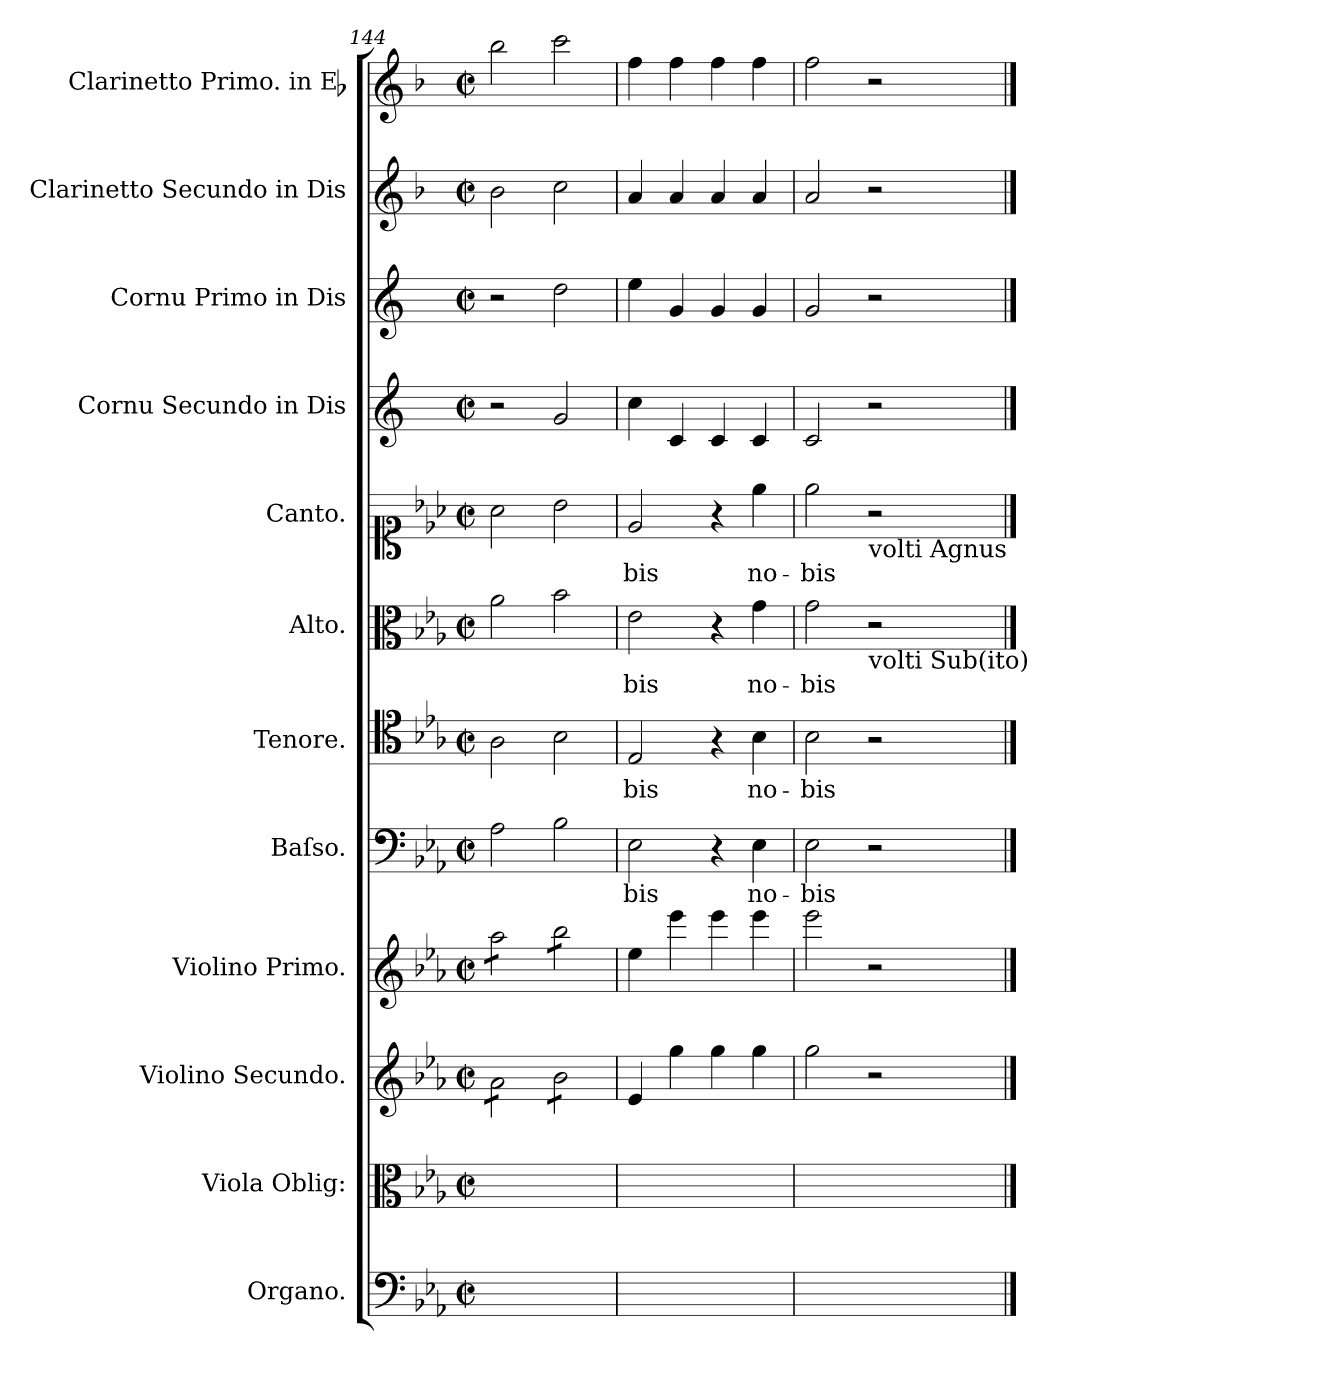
**kern	**kern	**kern	**kern	**kern	**text	**kern	**text	**kern	**text	**kern	**text	**kern	**kern	**kern	**kern
*part12	*part11	*part10	*part9	*part8	*part8	*part7	*part7	*part6	*part6	*part5	*part5	*part4	*part3	*part2	*part1
*staff12	*staff11	*staff10	*staff9	*staff8	*staff8	*staff7	*staff7	*staff6	*staff6	*staff5	*staff5	*staff4	*staff3	*staff2	*staff1
*I"Organo.	*I"Viola Oblig:	*I"Violino Secundo.	*I"Violino Primo.	*I"Baſso.	*	*I"Tenore.	*	*I"Alto.	*	*I"Canto.	*	*I"Cornu Secundo in Dis	*I"Cornu Primo in Dis	*I"Clarinetto Secundo in Dis	*I"Clarinetto Primo. in Eb
*I'org	*I'vla	*I'vl 2	*I'vl 1	*I'B	*	*I'T	*	*I'A	*	*	*	*I'cor 2	*I'cor 1	*I'cl 2	*I'cl 1
*clefF4	*clefC3	*clefG2	*clefG2	*clefF4	*	*clefC4	*	*clefC3	*	*clefC1	*	*clefG2	*clefG2	*clefG2	*clefG2
*	*	*	*	*	*	*	*	*	*	*	*	*ITrd5c9	*ITrd5c9	*ITrd1c2	*ITrd1c2
*k[b-e-a-]	*k[b-e-a-]	*k[b-e-a-]	*k[b-e-a-]	*k[b-e-a-]	*	*k[b-e-a-]	*	*k[b-e-a-]	*	*k[b-e-a-]	*	*k[b-e-a-]	*k[b-e-a-]	*k[b-e-a-]	*k[b-e-a-]
*E-:	*E-:	*E-:	*E-:	*E-:	*	*E-:	*	*E-:	*	*E-:	*	*E-:	*E-:	*E-:	*E-:
*M2/2	*M2/2	*M2/2	*M2/2	*M2/2	*	*M2/2	*	*M2/2	*	*M2/2	*	*M2/2	*M2/2	*M2/2	*M2/2
*met(c|)	*met(c|)	*met(c|)	*met(c|)	*met(c|)	*	*met(c|)	*	*met(c|)	*	*met(c|)	*	*met(c|)	*met(c|)	*met(c|)	*met(c|)
=144	=144	=144	=144	=144	=144	=144	=144	=144	=144	=144	=144	=144	=144	=144	=144
*	*	*tremolo	*	*	*	*	*	*	*	*	*	*	*	*	*
*	*	*	*tremolo	*	*	*	*	*	*	*	*	*	*	*	*
1ryy	1ryy	8a-\L	8aa-\L	2A-\	.	2A-\	.	2a-\	.	2a-\	.	2r	2r	2a-\	2aa-\
.	.	8a-\	8aa-\	.	.	.	.	.	.	.	.	.	.	.	.
.	.	8a-\	8aa-\	.	.	.	.	.	.	.	.	.	.	.	.
.	.	8a-\J	8aa-\J	.	.	.	.	.	.	.	.	.	.	.	.
.	.	8b-\L	8bb-\L	2B-\	.	2B-\	.	2b-\	.	2b-\	.	2B-/	2f\	2b-\	2bb-\
.	.	8b-\	8bb-\	.	.	.	.	.	.	.	.	.	.	.	.
.	.	8b-\	8bb-\	.	.	.	.	.	.	.	.	.	.	.	.
.	.	8b-\J	8bb-\J	.	.	.	.	.	.	.	.	.	.	.	.
*	*	*	*Xtremolo	*	*	*	*	*	*	*	*	*	*	*	*
*	*	*Xtremolo	*	*	*	*	*	*	*	*	*	*	*	*	*
=145	=145	=145	=145	=145	=145	=145	=145	=145	=145	=145	=145	=145	=145	=145	=145
1ryy	1ryy	4e-/	4ee-\	2E-\	-bis	2E-/	-bis	2e-\	-bis	2e-/	-bis	4e-\	4g\	4g/	4ee-\
.	.	4gg\	4eee-\	.	.	.	.	.	.	.	.	4E-/	4B-/	4g/	4ee-\
.	.	4gg\	4eee-\	4r	.	4r	.	4r	.	4r	.	4E-/	4B-/	4g/	4ee-\
.	.	4gg\	4eee-\	4E-\	no-	4B-\	no-	4g\	no-	4ee-\	no-	4E-/	4B-/	4g/	4ee-\
=146	=146	=146	=146	=146	=146	=146	=146	=146	=146	=146	=146	=146	=146	=146	=146
1ryy	1ryy	2gg\	2eee-\	2E-\	-bis	2B-\	-bis	2g\	-bis	2ee-\	-bis	2E-/	2B-/	2g/	2ee-\
!	!	!	!	!	!	!	!	!	!	!LO:TX:b:t=volti Agnus	!	!	!	!	!
!	!	!	!	!	!	!	!	!LO:TX:b:t=volti Sub(ito)	!	!	!	!	!	!	!
.	.	2r	2r	2r	.	2r	.	2r	.	2r	.	2r	2r	2r	2r
==	==	==	==	==	==	==	==	==	==	==	==	==	==	==	==
*-	*-	*-	*-	*-	*-	*-	*-	*-	*-	*-	*-	*-	*-	*-	*-
